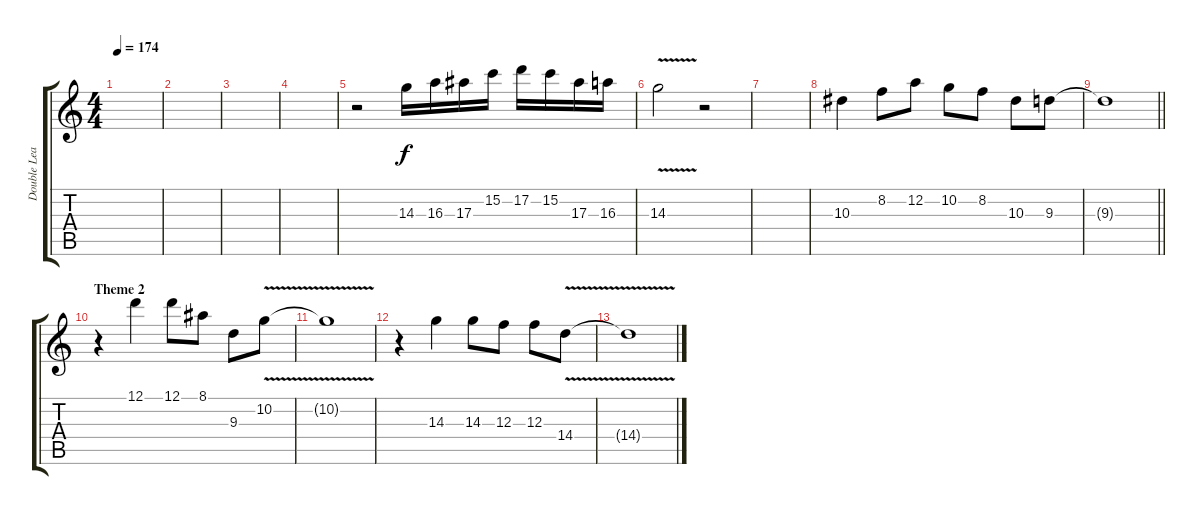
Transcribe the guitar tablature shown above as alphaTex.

\track ("Double Lead" "Double Lea") {instrument overdrivenguitar}
\staff {score tabs}
\tuning (D4 A3 F3 C3 G2 D2) {hide}
\ts (4 4)
\tempo 174
\clef g2
\ks c
|
|
|
|
r.2 14.3.16 16.3.16 17.3.16 15.2.16 17.2.16 15.2.16 17.3.16 16.3.16 |
14.3{v}.2 r.2 |
|
10.3.4 8.2.8 12.2.8 10.2.8 8.2.8 10.3.8 9.3.8 |
\barLineRight lightlight
9.3{t}.1 |
\section ("" "Theme 2")
r.4 12.1.4 12.1.8 8.1.8 9.3.8 10.2{v}.8 |
10.2{t}.1 |
r.4 14.3.4 14.3.8 12.3.8 12.3.8 14.4{v}.8 |
14.4{t}.1
